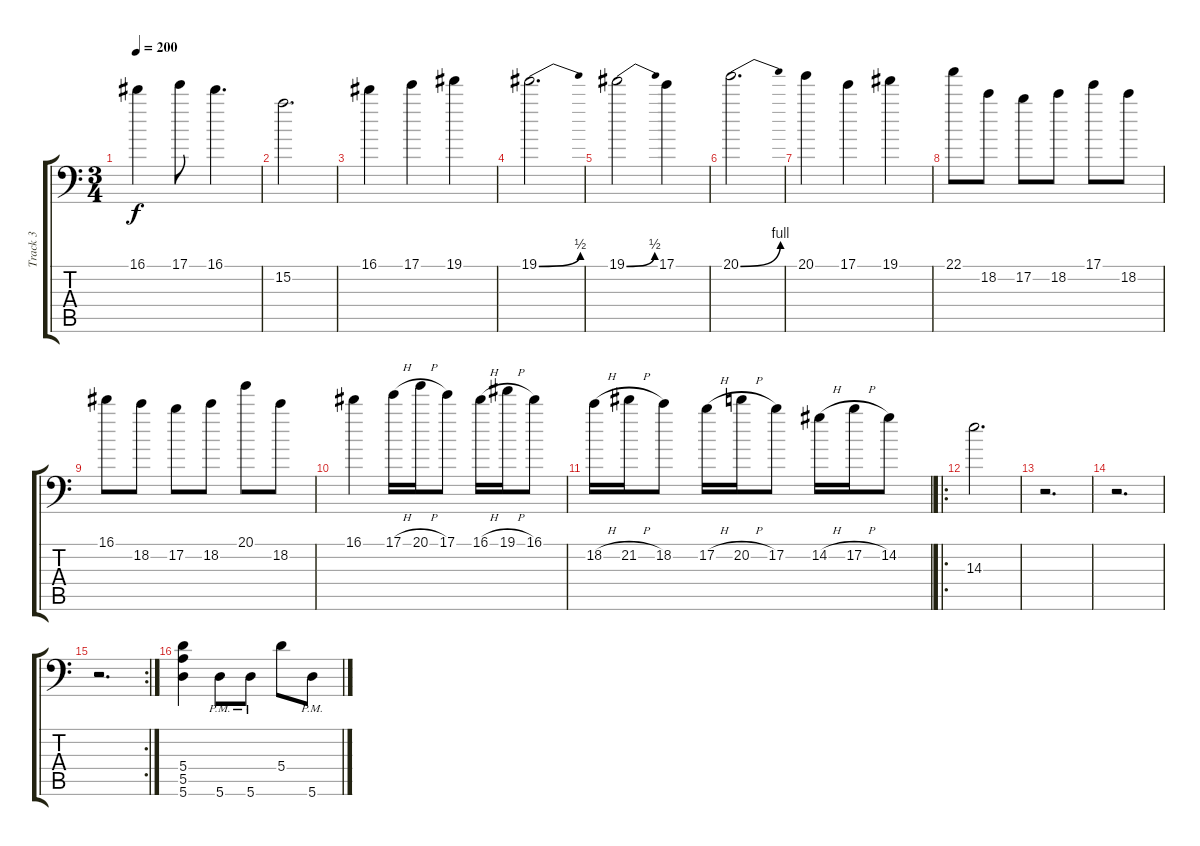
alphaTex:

\track ("Track 3" "Track 3") {instrument overdrivenguitar}
\staff {score tabs}
\tuning (B3 Gb3 D3 A2 E2 A1) {hide}
\ts (3 4)
\tempo 200
\clef f4
\ks c
16.1.4{dy f} 17.1.8 16.1.4{d} |
15.2.2{d} |
16.1.4 17.1.4 19.1.4 |
19.1{be (bend 0 0 60 2)}.2{d} |
19.1{be (bend 0 0 60 2)}.2 17.1.4 |
20.1{be (bend 0 0 60 4)}.2{d} |
20.1.4 17.1.4 19.1.4 |
22.1.8 18.2.8 17.2.8 18.2.8 17.1.8 18.2.8 |
16.1.8 18.2.8 17.2.8 18.2.8 20.1.8 18.2.8 |
16.1.4 17.1{h}.16 20.1{h}.16 17.1.8 16.1{h}.16 19.1{h}.16 16.1.8 |
18.2{h}.16 21.2{h}.16 18.2.8 17.2{h}.16 20.2{h}.16 17.2.8 14.2{h}.16 17.2{h}.16 14.2.8 |
\ro
14.3.2{d} |
r.2{d} |
r.2{d} |
\rc 2
r.2{d} |
(5.4 5.5 5.6).4 5.6{pm}.8 5.6{pm}.8 5.4.8 5.6{pm}.8
